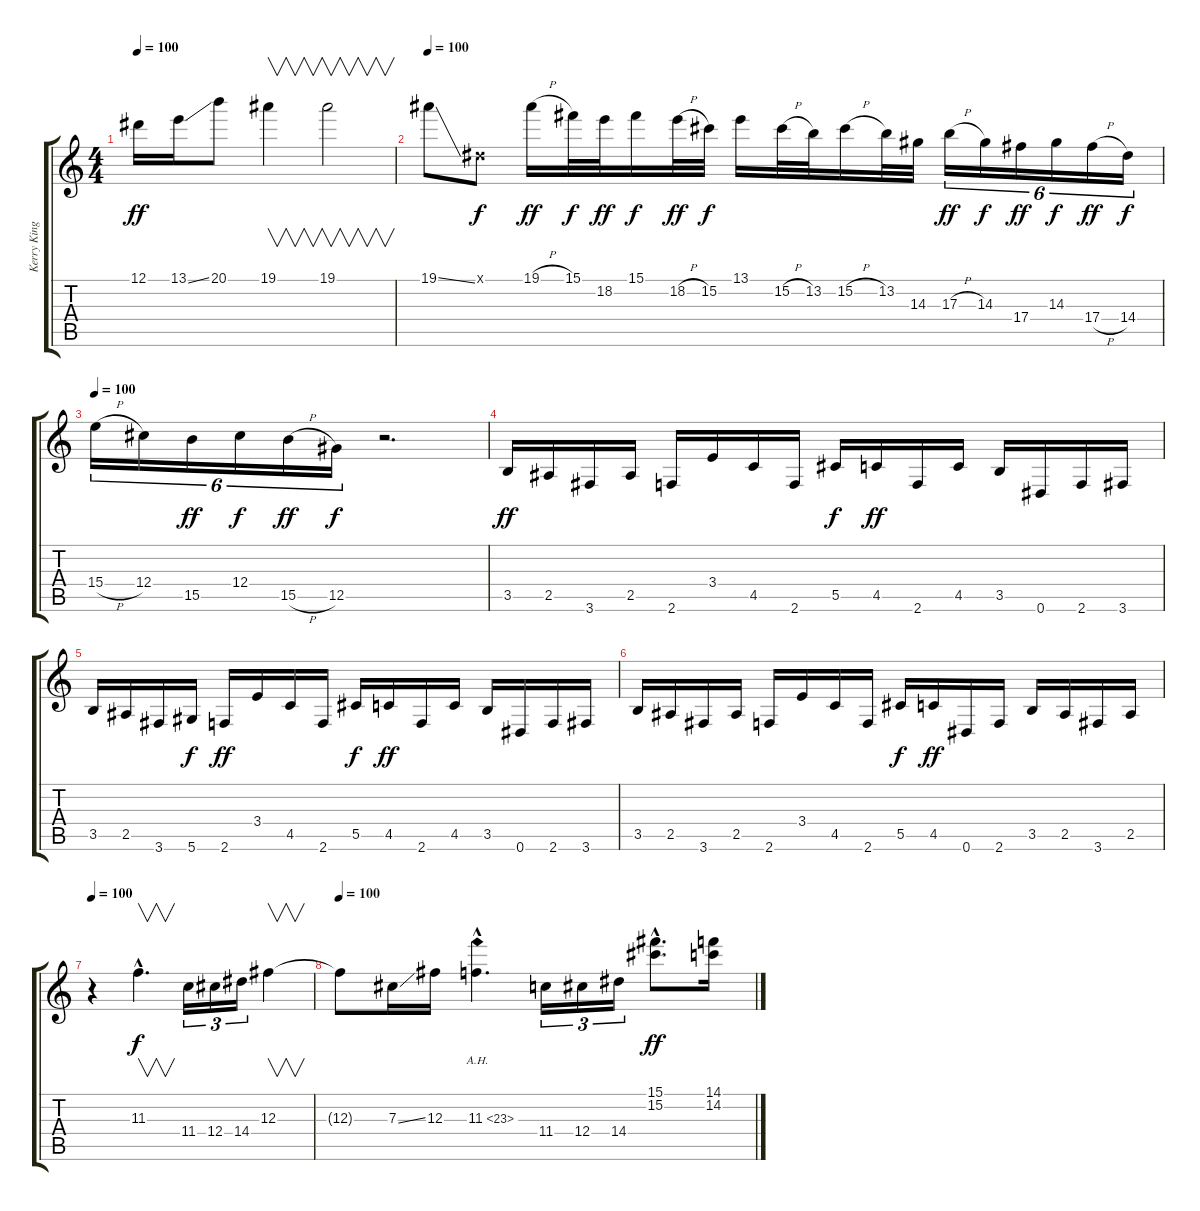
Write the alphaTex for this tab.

\track ("Kerry King" "Kerry King") {instrument distortionguitar}
\staff {score tabs}
\tuning (Eb4 Bb3 Gb3 Db3 Ab2 Eb2) {hide}
\ts (4 4)
\tempo 100
\clef g2
\ks c
12.1.16{dy ff} 13.1{ss}.16 20.1.8 19.1.4{v} 19.1.2{v} |
\tempo 100
19.1{ss}.8 0.1{x}.8{dy f} 19.1{h}.16{dy ff} 15.1.32{dy f} 18.2.32{dy ff} 15.1.16{dy f} 18.2{h}.32{dy ff} 15.2.32{dy f} 13.1.16 15.2{h}.32 13.2.32 15.2{h}.16 13.2.32 14.3.32 17.3{h}.16{tu (6 4) dy ff} 14.3.16{tu (6 4) dy f} 17.4.16{tu (6 4) dy ff} 14.3.16{tu (6 4) dy f} 17.4{h}.16{tu (6 4) dy ff} 14.4.16{tu (6 4) dy f} |
\tempo 100
15.4{h}.16{tu (6 4)} 12.4.16{tu (6 4)} 15.5.16{tu (6 4) dy ff} 12.4.16{tu (6 4) dy f} 15.5{h}.16{tu (6 4) dy ff} 12.5.16{tu (6 4) dy f} r.2{d} |
3.5.16{dy ff} 2.5.16 3.6.16 2.5.16 2.6.16 3.4.16 4.5.16 2.6.16 5.5.16{dy f} 4.5.16{dy ff} 2.6.16 4.5.16 3.5.16 0.6.16 2.6.16 3.6.16 |
3.5.16 2.5.16 3.6.16 5.6.16{dy f} 2.6.16{dy ff} 3.4.16 4.5.16 2.6.16 5.5.16{dy f} 4.5.16{dy ff} 2.6.16 4.5.16 3.5.16 0.6.16 2.6.16 3.6.16 |
3.5.16 2.5.16 3.6.16 2.5.16 2.6.16 3.4.16 4.5.16 2.6.16 5.5.16{dy f} 4.5.16{dy ff} 0.6.16 2.6.16 3.5.16 2.5.16 3.6.16 2.5.16 |
\tempo 100
r.4 11.3{hac}.4{v d dy f} 11.4.16{tu (3 2)} 12.4.16{tu (3 2)} 14.4.16{tu (3 2)} 12.3.4{v} |
\tempo 100
12.3{t}.8 7.3{ss}.16 12.3.16 11.3{ah 12 hac}.4{d} 11.4.16{tu (3 2)} 12.4.16{tu (3 2)} 14.4.16{tu (3 2)} (15.1{hac} 15.2{hac}).8{d dy ff} (14.1 14.2).16
